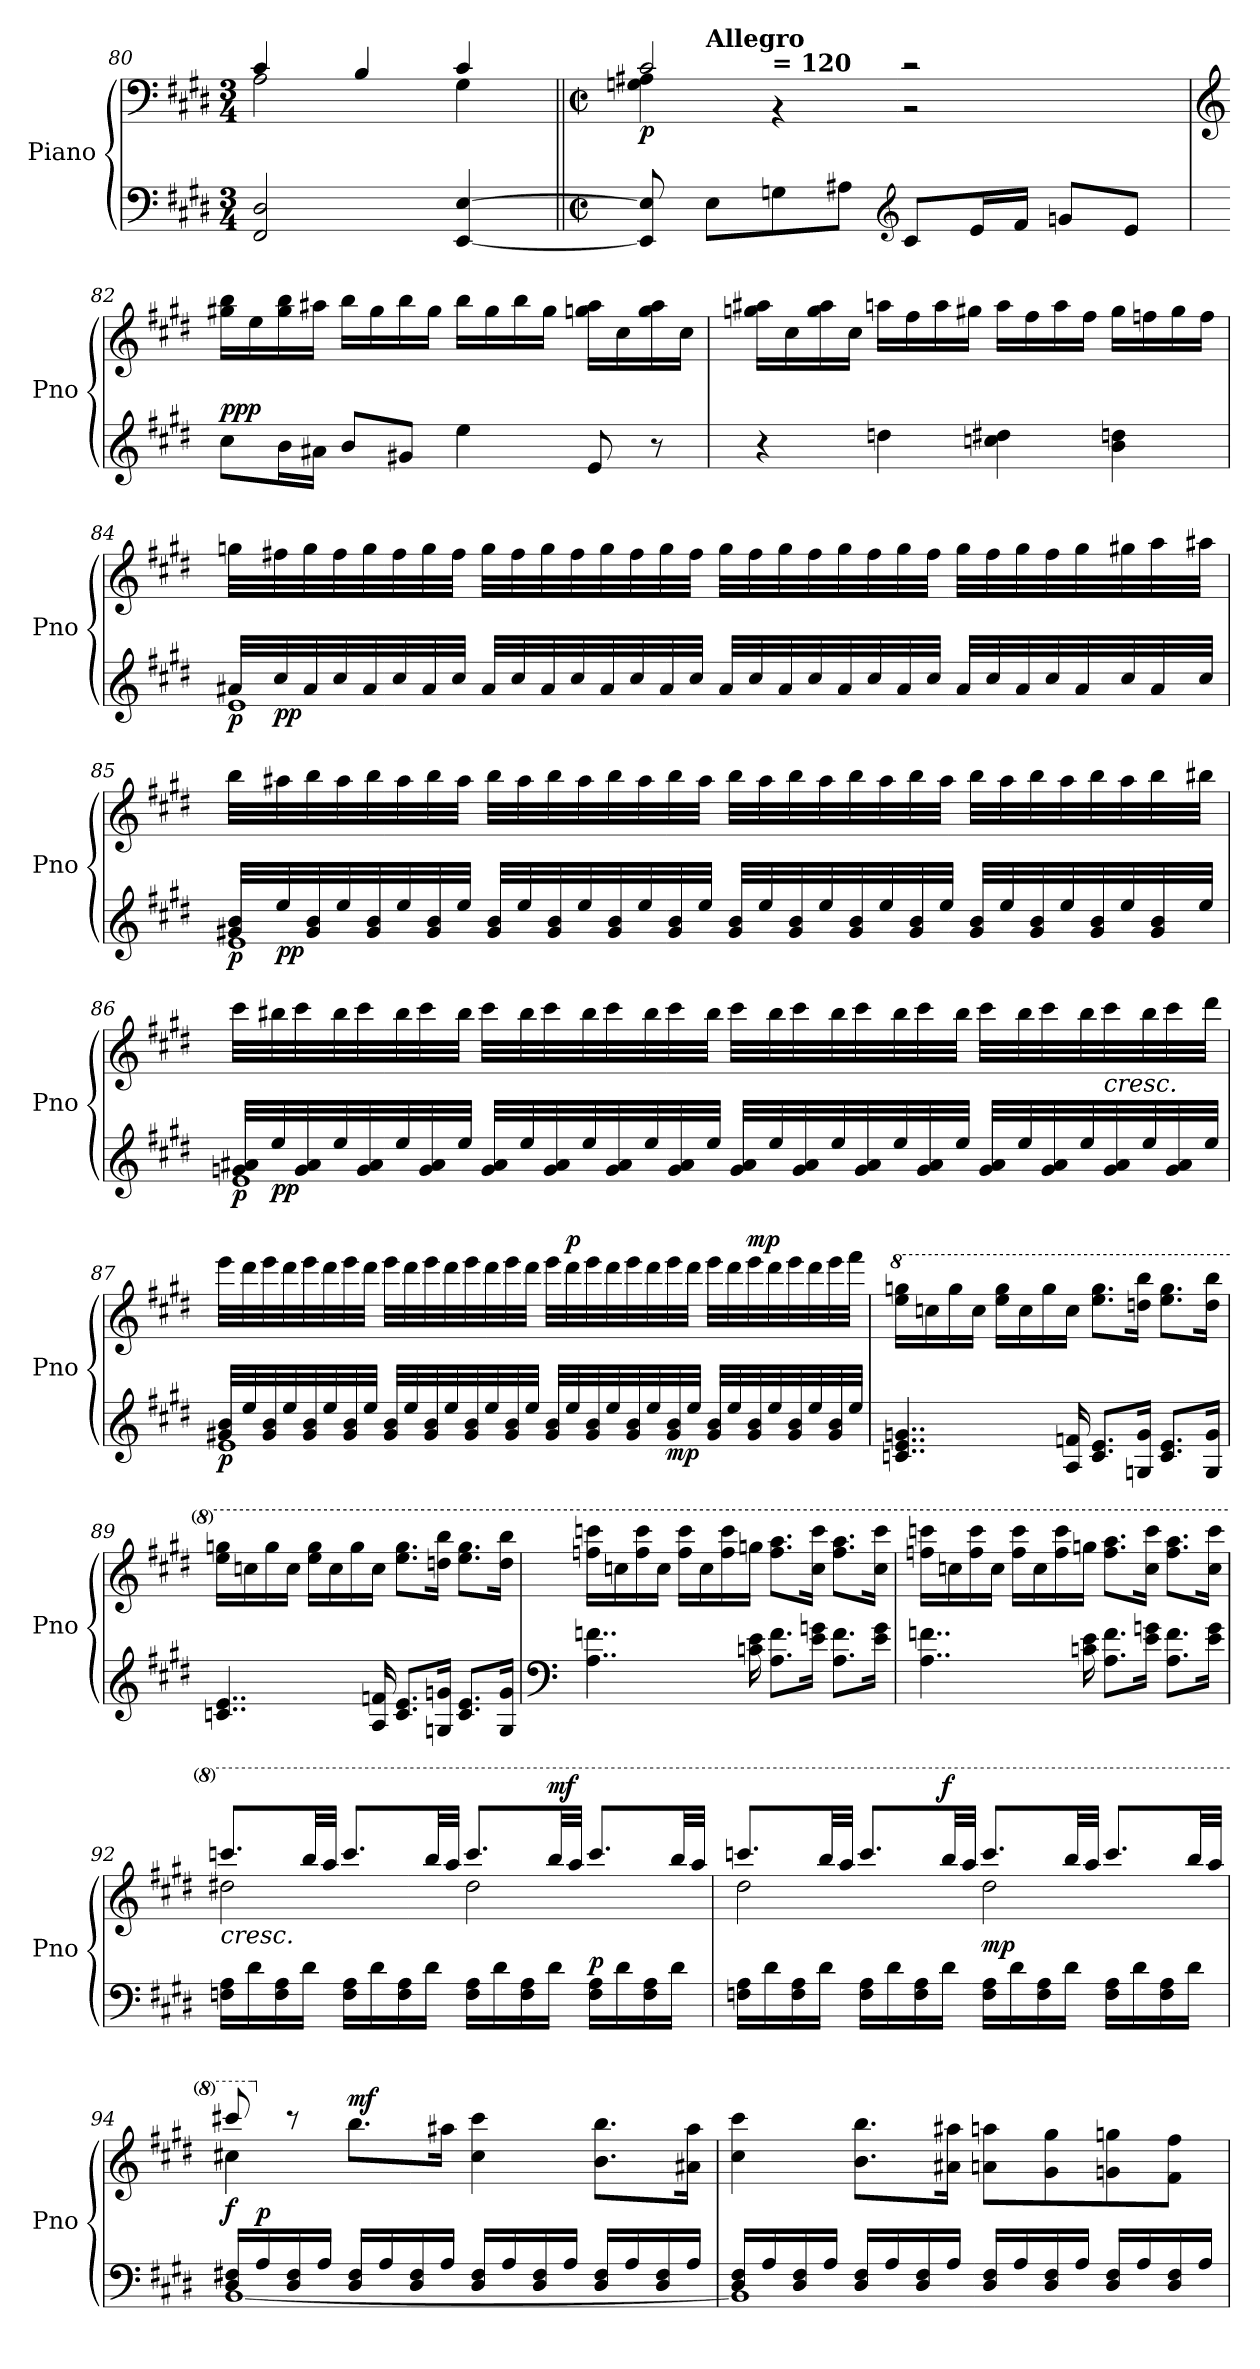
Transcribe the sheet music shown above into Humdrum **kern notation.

**kern	**kern	**dynam
*part1	*part1	*part1
*staff2	*staff1	*staff1/2
*I"Piano	*	*
*I'Pno	*	*
*clefF4	*clefF4	*
*k[f#c#g#d#]	*k[f#c#g#d#]	*
*M3/4	*M3/4	*
=80	=80	=80
*	*^	*
2FF#/ 2D#/	4c#/	2A\	.
.	4B/	.	.
[4EE/ [4E/	4c#/	4G#\	.
*	*v	*v	*
!!LO:LB:g=z
=81||	=81||	=81||
*M4/4	*M4/4	*
*met(c|)	*met(c|)	*
*	*^	*
!	!	!	!LO:DY:b
*	*	*^	*
8EE/] 8E/]	2c#/	4Gn\ 4A#X\	8ryy	p
!	!	!	!LO:TX:a:B:t=Allegro	!
8E\L	.	.	2..ryy	.
!	!	!LO:TX:a:B:t== 120	!	!
8Gn\	.	4r	.	.
8A#X\J	.	.	.	.
*clefG2	*	*	*	*
8c#/L	2r	2r	.	.
16e/L	.	.	.	.
16f#/JJ	.	.	.	.
8gn/L	.	.	.	.
8e/J	.	.	.	.
*	*v	*v	*v	*
=82	=82	=82
*	*clefG2	*
*	*^	*
*	*	*^	*
!	!	!	!	!LO:DY:a=2
!	!	!	!	!LO:DY:n=1:a
*	*v	*v	*v	*
8cc#\L	16gg#X\ 16bb\LL	p pp
.	16ee\	.
16b\L	16gg#\ 16bb\	.
16a#X\JJ	16aa#X\JJ	.
8b/L	16bb\LL	.
.	16gg#\	.
8g#X/J	16bb\	.
.	16gg#\JJ	.
4ee\	16bb\LL	.
.	16gg#\	.
.	16bb\	.
.	16gg#\JJ	.
8e/	16ggn\ 16aa#\LL	.
.	16cc#\	.
8r	16gg\ 16aa#\	.
.	16cc#\JJ	.
!!LO:PB:g=z
=83	=83	=83
4r	16ggn\ 16aa#X\LL	.
.	16cc#\	.
.	16gg\ 16aa#\	.
.	16cc#\JJ	.
4ddn\	16aan\LL	.
.	16ff#\	.
.	16aa\	.
.	16gg#X\JJ	.
4ccn\ 4dd#X\	16aa\LL	.
.	16ff#\	.
.	16aa\	.
.	16ff#\JJ	.
4b\ 4ddn\	16gg#\LL	.
.	16ffn\	.
.	16gg#\	.
.	16ff\JJ	.
=84	=84	=84
*^	*	*
!	!	!	!LO:DY:b=2
32a#X!/LLL	1e!	32ggn!\LLL	p
!	!	!	!LO:DY:b=2
32cc#!/	.	32ff#X!\	pp
32a#!/	.	32gg!\	.
32cc#!/	.	32ff#!\	.
32a#!/	.	32gg!\	.
32cc#!/	.	32ff#!\	.
32a#!/	.	32gg!\	.
32cc#!/JJJ	.	32ff#!\JJJ	.
32a#!/LLL	.	32gg!\LLL	.
32cc#!/	.	32ff#!\	.
32a#!/	.	32gg!\	.
32cc#!/	.	32ff#!\	.
32a#!/	.	32gg!\	.
32cc#!/	.	32ff#!\	.
32a#!/	.	32gg!\	.
32cc#!/JJJ	.	32ff#!\JJJ	.
32a#!/LLL	.	32gg!\LLL	.
32cc#!/	.	32ff#!\	.
32a#!/	.	32gg!\	.
32cc#!/	.	32ff#!\	.
32a#!/	.	32gg!\	.
32cc#!/	.	32ff#!\	.
32a#!/	.	32gg!\	.
32cc#!/JJJ	.	32ff#!\JJJ	.
32a#!/LLL	.	32gg!\LLL	.
32cc#!/	.	32ff#!\	.
32a#!/	.	32gg!\	.
32cc#!/	.	32ff#!\	.
32a#!/	.	32gg!\	.
32cc#!/	.	32gg#X!\	.
32a#!/	.	32aa!\	.
32cc#!/JJJ	.	32aa#X!\JJJ	.
!!LO:LB:g=z
=85	=85	=85	=85
!	!	!	!LO:DY:b=2
32g#X!/ 32b!/LLL	1e	32bb!\LLL	p
!	!	!	!LO:DY:b=2
32ee!/	.	32aa#X!\	pp
32g#!/ 32b!/	.	32bb!\	.
32ee!/	.	32aa#!\	.
32g#!/ 32b!/	.	32bb!\	.
32ee!/	.	32aa#!\	.
32g#!/ 32b!/	.	32bb!\	.
32ee!/JJJ	.	32aa#!\JJJ	.
32g#!/ 32b!/LLL	.	32bb!\LLL	.
32ee!/	.	32aa#!\	.
32g#!/ 32b!/	.	32bb!\	.
32ee!/	.	32aa#!\	.
32g#!/ 32b!/	.	32bb!\	.
32ee!/	.	32aa#!\	.
32g#!/ 32b!/	.	32bb!\	.
32ee!/JJJ	.	32aa#!\JJJ	.
32g#!/ 32b!/LLL	.	32bb!\LLL	.
32ee!/	.	32aa#!\	.
32g#!/ 32b!/	.	32bb!\	.
32ee!/	.	32aa#!\	.
32g#!/ 32b!/	.	32bb!\	.
32ee!/	.	32aa#!\	.
32g#!/ 32b!/	.	32bb!\	.
32ee!/JJJ	.	32aa#!\JJJ	.
32g#!/ 32b!/LLL	.	32bb!\LLL	.
32ee!/	.	32aa#!\	.
32g#!/ 32b!/	.	32bb!\	.
32ee!/	.	32aa#!\	.
32g#!/ 32b!/	.	32bb!\	.
32ee!/	.	32aa#!\	.
32g#!/ 32b!/	.	32bb!\	.
32ee!/JJJ	.	32bb#X!\JJJ	.
!!LO:LB:g=z
=86	=86	=86	=86
!	!	!	!LO:DY:b=2
32gn!/ 32a#X!/LLL	1e	32ccc#!\LLL	p
!	!	!	!LO:DY:b=2
32ee!/	.	32bb#X!\	pp
32g!/ 32a#!/	.	32ccc#!\	.
32ee!/	.	32bb#!\	.
32g!/ 32a#!/	.	32ccc#!\	.
32ee!/	.	32bb#!\	.
32g!/ 32a#!/	.	32ccc#!\	.
32ee!/JJJ	.	32bb#!\JJJ	.
32g!/ 32a#!/LLL	.	32ccc#!\LLL	.
32ee!/	.	32bb#!\	.
32g!/ 32a#!/	.	32ccc#!\	.
32ee!/	.	32bb#!\	.
32g!/ 32a#!/	.	32ccc#!\	.
32ee!/	.	32bb#!\	.
32g!/ 32a#!/	.	32ccc#!\	.
32ee!/JJJ	.	32bb#!\JJJ	.
32g!/ 32a#!/LLL	.	32ccc#!\LLL	.
32ee!/	.	32bb#!\	.
32g!/ 32a#!/	.	32ccc#!\	.
32ee!/	.	32bb#!\	.
32g!/ 32a#!/	.	32ccc#!\	.
32ee!/	.	32bb#!\	.
32g!/ 32a#!/	.	32ccc#!\	.
32ee!/JJJ	.	32bb#!\JJJ	.
32g!/ 32a#!/LLL	.	32ccc#!\LLL	.
32ee!/	.	32bb#!\	.
32g!/ 32a#!/	.	32ccc#!\	.
32ee!/	.	32bb#!\	.
!	!	!	!LO:HP:b
32g!/ 32a#!/	.	32ccc#!\	<
32ee!/	.	32bb#!\	.
32g!/ 32a#!/	.	32ccc#!\	.
32ee!/JJJ	.	32ddd#!\JJJ	.
!!LO:LB:g=z
=87	=87	=87	=87
!	!	!	!LO:DY:b=2
32g#X!/ 32b!/LLL	1e	32eee!\LLL	p
32ee!/	.	32ddd#!\	.
32g#!/ 32b!/	.	32eee!\	.
32ee!/	.	32ddd#!\	.
32g#!/ 32b!/	.	32eee!\	.
32ee!/	.	32ddd#!\	.
32g#!/ 32b!/	.	32eee!\	.
32ee!/JJJ	.	32ddd#!\JJJ	.
32g#!/ 32b!/LLL	.	32eee!\LLL	.
32ee!/	.	32ddd#!\	.
32g#!/ 32b!/	.	32eee!\	.
32ee!/	.	32ddd#!\	.
32g#!/ 32b!/	.	32eee!\	.
32ee!/	.	32ddd#!\	.
32g#!/ 32b!/	.	32eee!\	.
32ee!/JJJ	.	32ddd#!\JJJ	.
32g#!/ 32b!/LLL	.	32eee!\LLL	.
!	!	!	!LO:DY:a
32ee!/	.	32ddd#!\	p
32g#!/ 32b!/	.	32eee!\	.
32ee!/	.	32ddd#!\	.
32g#!/ 32b!/	.	32eee!\	.
32ee!/	.	32ddd#!\	.
!	!	!	!LO:DY:b=2
32g#!/ 32b!/	.	32eee!\	mp
32ee!/JJJ	.	32ddd#!\JJJ	.
32g#!/ 32b!/LLL	.	32eee!\LLL	.
32ee!/	.	32ddd#!\	.
!	!	!	!LO:DY:a
32g#!/ 32b!/	.	32eee!\	mp
32ee!/	.	32ddd#!\	.
32g#!/ 32b!/	.	32eee!\	.
32ee!/	.	32ddd#!\	.
32g#!/ 32b!/	.	32eee!\	.
32ee!/JJJ	.	32fff#!\JJJ	.
*v	*v	*	*
.	.	[
!!LO:LB:g=z
=88	=88	=88
*	*8va	*
!	!	!LO:DY:a=2
!	!	!LO:DY:n=1:a
4..cn/ 4..e/ 4..gn/	16eee\ 16gggn\LL	mp pp
.	16cccn\	.
.	16ggg\	.
.	16ccc\JJ	.
.	16eee\ 16ggg\LL	.
.	16ccc\	.
.	16ggg\	.
16A/ 16fn/	16ccc\JJ	.
8.c/ 8.e/L	8.eee\ 8.ggg\L	.
16Gn/ 16g/Jk	16dddn\ 16bbb\Jk	.
8.c/ 8.e/L	8.eee\ 8.ggg\L	.
16G/ 16g/Jk	16ddd\ 16bbb\Jk	.
=89	=89	=89
4..cn/ 4..e/	16eee\ 16gggn\LL	.
.	16cccn\	.
.	16ggg\	.
.	16ccc\JJ	.
.	16eee\ 16ggg\LL	.
.	16ccc\	.
.	16ggg\	.
16A/ 16fn/	16ccc\JJ	.
8.c/ 8.e/L	8.eee\ 8.ggg\L	.
16Gn/ 16gn/Jk	16dddn\ 16bbb\Jk	.
8.c/ 8.e/L	8.eee\ 8.ggg\L	.
16G/ 16g/Jk	16ddd\ 16bbb\Jk	.
=90	=90	=90
*clefF4	*	*
4..A\ 4..fn\	16fffn\ 16ccccn\LL	.
.	16cccn\	.
.	16fff\ 16cccc\	.
.	16ccc\JJ	.
.	16fff\ 16cccc\LL	.
.	16ccc\	.
.	16fff\ 16cccc\	.
16cn\ 16e\	16gggn\JJ	.
8.A\ 8.f\L	8.fff\ 8.aaa\L	.
16e\ 16gn\Jk	16ccc\ 16cccc\Jk	.
8.A\ 8.f\L	8.fff\ 8.aaa\L	.
16e\ 16g\Jk	16ccc\ 16cccc\Jk	.
!!LO:PB:g=z
=91	=91	=91
4..A\ 4..fn\	16fffn\ 16ccccn\LL	.
.	16cccn\	.
.	16fff\ 16cccc\	.
.	16ccc\JJ	.
.	16fff\ 16cccc\LL	.
.	16ccc\	.
.	16fff\ 16cccc\	.
16cn\ 16e\	16gggn\JJ	.
8.A\ 8.f\L	8.fff\ 8.aaa\L	.
16e\ 16gn\Jk	16ccc\ 16cccc\Jk	.
8.A\ 8.f\L	8.fff\ 8.aaa\L	.
16e\ 16g\Jk	16ccc\ 16cccc\Jk	.
=92	=92	=92
!	!	!LO:HP:b
*	*^	*
!	!	!	!LO:DY:n=1:a=2
!	!	!	!LO:DY:n=2:a
16Fn!\ 16A!\LL	8.ccccn/L	2ddd#X\	< pp mp
16d#!\	.	.	.
16F!\ 16A!\	.	.	.
16d#!\JJ	32bbb/LL	.	.
.	32aaa/JJJ	.	.
16F!\ 16A!\LL	8.cccc/L	.	.
16d#!\	.	.	.
16F!\ 16A!\	.	.	.
16d#!\JJ	32bbb/LL	.	.
.	32aaa/JJJ	.	.
16F!\ 16A!\LL	8.cccc/L	2ddd#\	.
16d#!\	.	.	.
16F!\ 16A!\	.	.	.
!	!	!	!LO:DY:n=3:a
16d#!\JJ	32bbb/LL	.	mf
.	32aaa/JJJ	.	.
!	!	!	!LO:DY:n=4:a=2
16F!\ 16A!\LL	8.cccc/L	.	p
16d#!\	.	.	.
16F!\ 16A!\	.	.	.
16d#!\JJ	32bbb/LL	.	.
.	32aaa/JJJ	.	.
!!LO:LB:g=z	!!
=93	=93	=93	=93
16Fn!\ 16A!\LL	8.ccccn/L	2ddd#\	.
16d#!\	.	.	.
16F!\ 16A!\	.	.	.
16d#!\JJ	32bbb/LL	.	.
.	32aaa/JJJ	.	.
16F!\ 16A!\LL	8.cccc/L	.	.
16d#!\	.	.	.
16F!\ 16A!\	.	.	.
!	!	!	!LO:DY:a
16d#!\JJ	32bbb/LL	.	f
.	32aaa/JJJ	.	.
!	!	!	!LO:DY:a=2
16F!\ 16A!\LL	8.cccc/L	2ddd#\	mp
16d#!\	.	.	.
16F!\ 16A!\	.	.	.
16d#!\JJ	32bbb/LL	.	.
.	32aaa/JJJ	.	.
16F!\ 16A!\LL	8.cccc/L	.	.
16d#!\	.	.	.
16F!\ 16A!\	.	.	.
16d#!\JJ	32bbb/LL	.	.
.	32aaa/JJJ	.	[
=94	=94	=94	=94
*^	*	*	*
!	!	!	!	!LO:DY:b
16D#!/ 16F#X!/LL	[1BB	8cccc#X/	4ccc#X\	f
!	!	!	!	!LO:DY:a=2
16A!/	.	.	.	p
*	*	*X8va	*	*
16D#!/ 16F#!/	.	8r	.	.
16A!/JJ	.	.	.	.
!	!	!	!	!LO:DY:a
16D#!/ 16F#!/LL	.	8.bb\L	2.ryy	mf
16A!/	.	.	.	.
16D#!/ 16F#!/	.	.	.	.
16A!/JJ	.	16aa#X\Jk	.	.
16D#!/ 16F#!/LL	.	4cc#\ 4ccc#\	.	.
16A!/	.	.	.	.
16D#!/ 16F#!/	.	.	.	.
16A!/JJ	.	.	.	.
16D#!/ 16F#!/LL	.	8.b\ 8.bb\L	.	.
16A!/	.	.	.	.
16D#!/ 16F#!/	.	.	.	.
16A!/JJ	.	16a#X\ 16aa#\Jk	.	.
*	*	*v	*v	*
!!LO:LB:g=z
=95	=95	=95	=95
16D#!/ 16F#!/LL	1BB]	4cc#\ 4ccc#\	.
16A!/	.	.	.
16D#!/ 16F#!/	.	.	.
16A!/JJ	.	.	.
16D#!/ 16F#!/LL	.	8.b\ 8.bb\L	.
16A!/	.	.	.
16D#!/ 16F#!/	.	.	.
16A!/JJ	.	16a#X\ 16aa#X\Jk	.
16D#!/ 16F#!/LL	.	8an\ 8aan\L	.
16A!/	.	.	.
16D#!/ 16F#!/	.	8g#\ 8gg#\	.
16A!/JJ	.	.	.
16D#!/ 16F#!/LL	.	8gn\ 8ggn\	.
16A!/	.	.	.
16D#!/ 16F#!/	.	8f#\ 8ff#\J	.
16A!/JJ	.	.	.
*v	*v	*	*
=	=	=
*-	*-	*-
